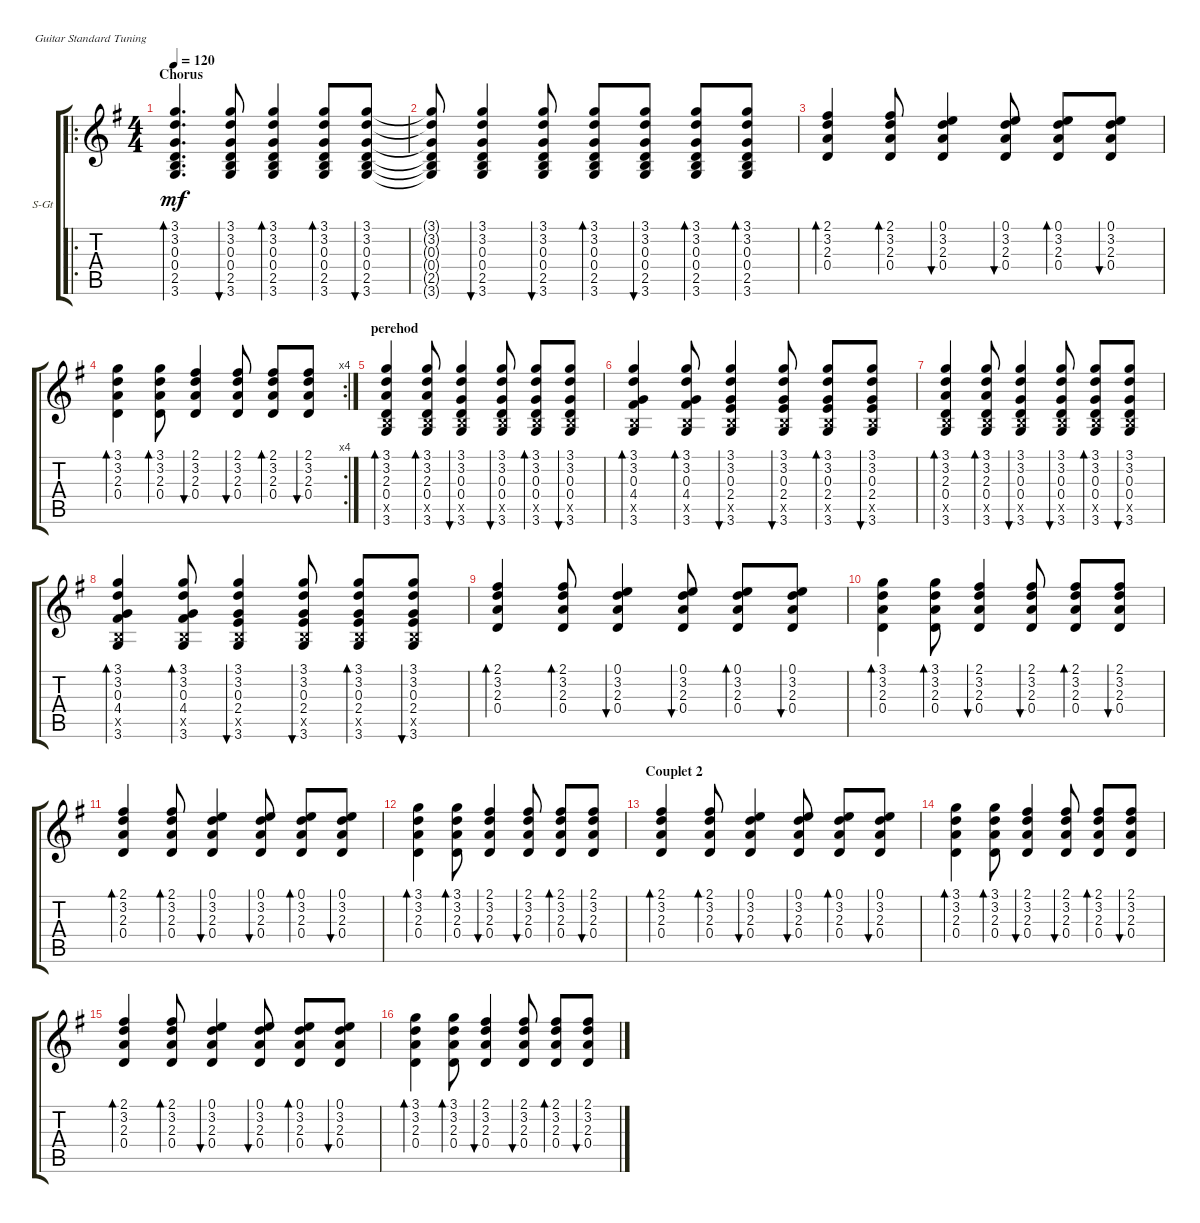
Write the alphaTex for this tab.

\defaultSystemsLayout 4
\bracketExtendMode groupsimilarinstruments
\firstSystemTrackNameOrientation horizontal
\otherSystemsTrackNameOrientation horizontal
\track ("Steel Guitar" "S-Gt") {instrument acousticguitarsteel}
\staff {score tabs}
\tuning (E4 B3 G3 D3 A2 E2)
\ro
\ts (4 4)
\section ("" "Chorus")
\tempo 120
\clef g2
\ks g
(0.4 0.3 3.2 3.1 3.6 2.5).4{d bd 30 dy mf} (0.4 0.3 3.2 3.1 3.6 2.5).8{bu 30} (0.4 0.3 3.2 3.1 3.6 2.5).4{bd 30} (0.4 0.3 3.2 3.1 3.6 2.5).8{bd 30} (0.4 0.3 3.2 3.1 3.6 2.5).8{bu 30} |
(0.4{t} 0.3{t} 3.2{t} 3.1{t} 3.6{t} 2.5{t}).8 (0.4 0.3 3.2 3.1 3.6 2.5).4{bu 30} (0.4 0.3 3.2 3.1 3.6 2.5).8{bu 30} (0.4 0.3 3.2 3.1 3.6 2.5).8{bd 30} (0.4 0.3 3.2 3.1 3.6 2.5).8{bu 30} (0.4 0.3 3.2 3.1 3.6 2.5).8{bd 30} (0.4 0.3 3.2 3.1 3.6 2.5).8{bd 30} |
(0.4 2.3 3.2 2.1).4{bd 30} (0.4 2.3 3.2 2.1).8{bd 30} (0.4 2.3 3.2 0.1).4{bu 30} (0.4 2.3 3.2 0.1).8{bu 30} (0.4 2.3 3.2 0.1).8{bd 30} (0.4 2.3 3.2 0.1).8{bu 30} |
\rc 4
(0.4 2.3 3.2 3.1).4{bd 30} (0.4 2.3 3.2 3.1).8{bd 30} (0.4 2.3 3.2 2.1).4{bu 30} (0.4 2.3 3.2 2.1).8{bu 30} (0.4 2.3 3.2 2.1).8{bd 30} (0.4 2.3 3.2 2.1).8{bu 30} |
\section ("" "perehod")
(0.4 2.3 3.2 3.1 3.6 2.5{x}).4{bd 30} (0.4 2.3 3.2 3.1 3.6 2.5{x}).8{bd 30} (0.4 0.3 3.2 3.1 3.6 2.5{x}).4{bu 30} (0.4 0.3 3.2 3.1 3.6 2.5{x}).8{bu 30} (0.4 0.3 3.2 3.1 3.6 2.5{x}).8{bd 30} (0.4 0.3 3.2 3.1 3.6 2.5{x}).8{bu 30} |
(4.4 0.3 3.2 3.1 3.6 2.5{x}).4{bd 30} (4.4 0.3 3.2 3.1 3.6 2.5{x}).8{bd 30} (2.4 0.3 3.2 3.1 3.6 2.5{x}).4{bu 30} (2.4 0.3 3.2 3.1 3.6 2.5{x}).8{bu 30} (2.4 0.3 3.2 3.1 3.6 2.5{x}).8{bd 30} (2.4 0.3 3.2 3.1 3.6 2.5{x}).8{bu 30} |
(0.4 2.3 3.2 3.1 3.6 2.5{x}).4{bd 30} (0.4 2.3 3.2 3.1 3.6 2.5{x}).8{bd 30} (0.4 0.3 3.2 3.1 3.6 2.5{x}).4{bu 30} (0.4 0.3 3.2 3.1 3.6 2.5{x}).8{bu 30} (0.4 0.3 3.2 3.1 3.6 2.5{x}).8{bd 30} (0.4 0.3 3.2 3.1 3.6 2.5{x}).8{bu 30} |
(4.4 0.3 3.2 3.1 3.6 2.5{x}).4{bd 30} (4.4 0.3 3.2 3.1 3.6 2.5{x}).8{bd 30} (2.4 0.3 3.2 3.1 3.6 2.5{x}).4{bu 30} (2.4 0.3 3.2 3.1 3.6 2.5{x}).8{bu 30} (2.4 0.3 3.2 3.1 3.6 2.5{x}).8{bd 30} (2.4 0.3 3.2 3.1 3.6 2.5{x}).8{bu 30} |
(0.4 2.3 3.2 2.1).4{bd 30} (0.4 2.3 3.2 2.1).8{bd 30} (0.4 2.3 3.2 0.1).4{bu 30} (0.4 2.3 3.2 0.1).8{bu 30} (0.4 2.3 3.2 0.1).8{bd 30} (0.4 2.3 3.2 0.1).8{bu 30} |
(0.4 2.3 3.2 3.1).4{bd 30} (0.4 2.3 3.2 3.1).8{bd 30} (0.4 2.3 3.2 2.1).4{bu 30} (0.4 2.3 3.2 2.1).8{bu 30} (0.4 2.3 3.2 2.1).8{bd 30} (0.4 2.3 3.2 2.1).8{bu 30} |
(0.4 2.3 3.2 2.1).4{bd 30} (0.4 2.3 3.2 2.1).8{bd 30} (0.4 2.3 3.2 0.1).4{bu 30} (0.4 2.3 3.2 0.1).8{bu 30} (0.4 2.3 3.2 0.1).8{bd 30} (0.4 2.3 3.2 0.1).8{bu 30} |
(0.4 2.3 3.2 3.1).4{bd 30} (0.4 2.3 3.2 3.1).8{bd 30} (0.4 2.3 3.2 2.1).4{bu 30} (0.4 2.3 3.2 2.1).8{bu 30} (0.4 2.3 3.2 2.1).8{bd 30} (0.4 2.3 3.2 2.1).8{bu 30} |
\section ("" "Couplet 2")
(0.4 2.3 3.2 2.1).4{bd 30} (0.4 2.3 3.2 2.1).8{bd 30} (0.4 2.3 3.2 0.1).4{bu 30} (0.4 2.3 3.2 0.1).8{bu 30} (0.4 2.3 3.2 0.1).8{bd 30} (0.4 2.3 3.2 0.1).8{bu 30} |
(0.4 2.3 3.2 3.1).4{bd 30} (0.4 2.3 3.2 3.1).8{bd 30} (0.4 2.3 3.2 2.1).4{bu 30} (0.4 2.3 3.2 2.1).8{bu 30} (0.4 2.3 3.2 2.1).8{bd 30} (0.4 2.3 3.2 2.1).8{bu 30} |
(0.4 2.3 3.2 2.1).4{bd 30} (0.4 2.3 3.2 2.1).8{bd 30} (0.4 2.3 3.2 0.1).4{bu 30} (0.4 2.3 3.2 0.1).8{bu 30} (0.4 2.3 3.2 0.1).8{bd 30} (0.4 2.3 3.2 0.1).8{bu 30} |
(0.4 2.3 3.2 3.1).4{bd 30} (0.4 2.3 3.2 3.1).8{bd 30} (0.4 2.3 3.2 2.1).4{bu 30} (0.4 2.3 3.2 2.1).8{bu 30} (0.4 2.3 3.2 2.1).8{bd 30} (0.4 2.3 3.2 2.1).8{bu 30}
